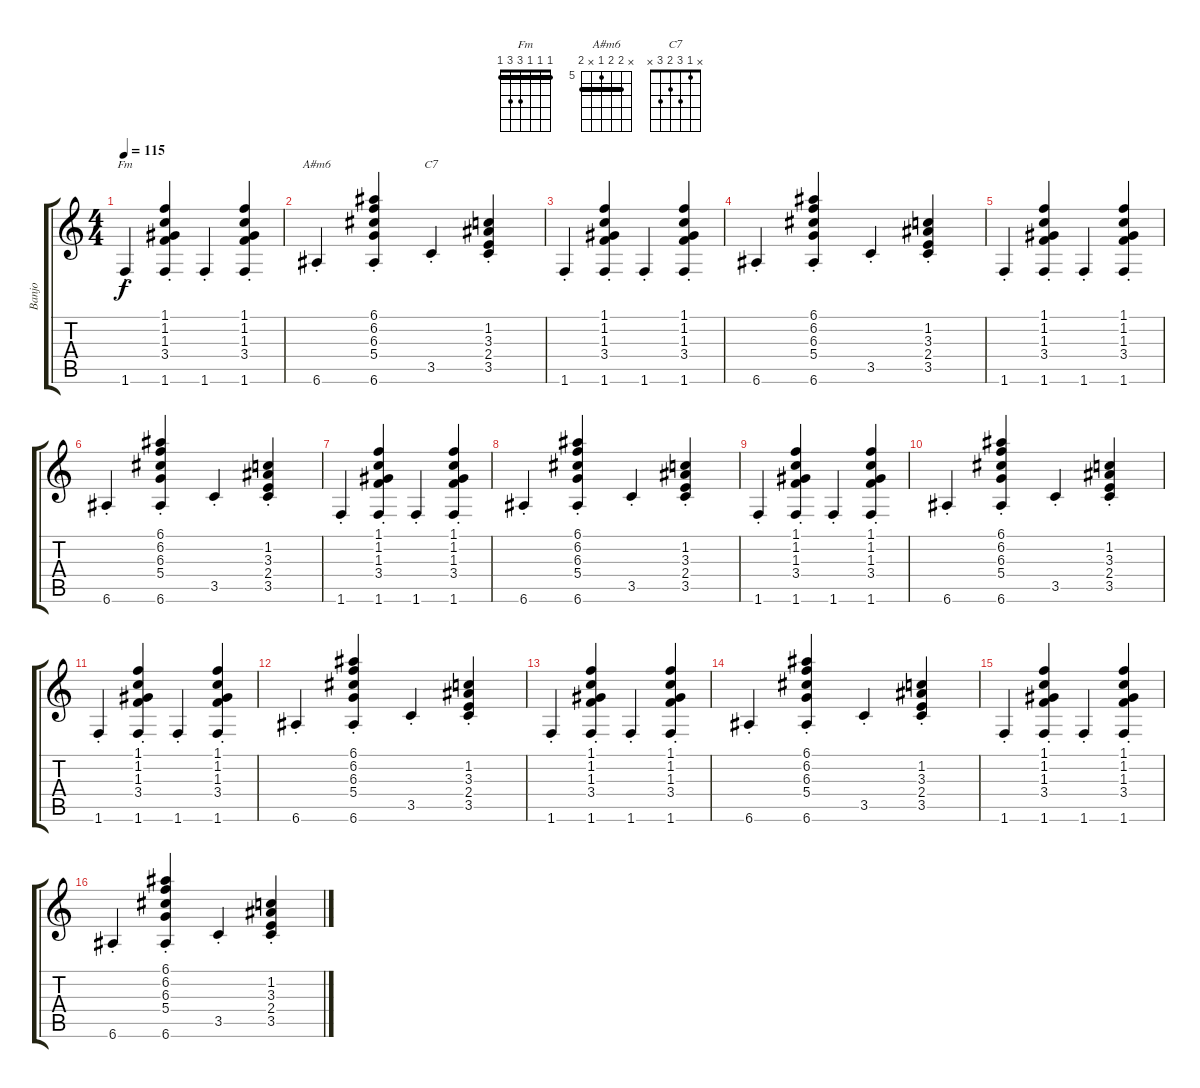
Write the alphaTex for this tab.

\track ("Banjo" "Banjo") {instrument banjo}
\staff {score tabs}
\tuning (E4 B3 G3 D3 A2 E2) {hide}
\displaytranspose 12
\chord ("Fm" 1 1 1 3 3 1) {barre 1}
\chord ("A#m6" x 6 6 5 x 6) {firstfret 5 barre 6}
\chord ("C7" x 1 3 2 3 x)
\ts (4 4)
\tempo 115
\clef g2
\ks c
1.6{st}.4{ch "Fm" dy f} (1.1{st} 1.2{st} 1.3{st} 3.4{st} 1.6{st}).4 1.6{st}.4 (1.1{st} 1.2{st} 1.3{st} 3.4{st} 1.6{st}).4 |
6.6{st}.4{ch "A#m6"} (6.1{st} 6.2{st} 6.3{st} 5.4{st} 6.6{st}).4 3.5{st}.4{ch "C7"} (1.2{st} 3.3{st} 2.4{st} 3.5{st}).4 |
1.6{st}.4 (1.1{st} 1.2{st} 1.3{st} 3.4{st} 1.6{st}).4 1.6{st}.4 (1.1{st} 1.2{st} 1.3{st} 3.4{st} 1.6{st}).4 |
6.6{st}.4 (6.1{st} 6.2{st} 6.3{st} 5.4{st} 6.6{st}).4 3.5{st}.4 (1.2{st} 3.3{st} 2.4{st} 3.5{st}).4 |
1.6{st}.4 (1.1{st} 1.2{st} 1.3{st} 3.4{st} 1.6{st}).4 1.6{st}.4 (1.1{st} 1.2{st} 1.3{st} 3.4{st} 1.6{st}).4 |
6.6{st}.4 (6.1{st} 6.2{st} 6.3{st} 5.4{st} 6.6{st}).4 3.5{st}.4 (1.2{st} 3.3{st} 2.4{st} 3.5{st}).4 |
1.6{st}.4 (1.1{st} 1.2{st} 1.3{st} 3.4{st} 1.6{st}).4 1.6{st}.4 (1.1{st} 1.2{st} 1.3{st} 3.4{st} 1.6{st}).4 |
6.6{st}.4 (6.1{st} 6.2{st} 6.3{st} 5.4{st} 6.6{st}).4 3.5{st}.4 (1.2{st} 3.3{st} 2.4{st} 3.5{st}).4 |
1.6{st}.4 (1.1{st} 1.2{st} 1.3{st} 3.4{st} 1.6{st}).4 1.6{st}.4 (1.1{st} 1.2{st} 1.3{st} 3.4{st} 1.6{st}).4 |
6.6{st}.4 (6.1{st} 6.2{st} 6.3{st} 5.4{st} 6.6{st}).4 3.5{st}.4 (1.2{st} 3.3{st} 2.4{st} 3.5{st}).4 |
1.6{st}.4 (1.1{st} 1.2{st} 1.3{st} 3.4{st} 1.6{st}).4 1.6{st}.4 (1.1{st} 1.2{st} 1.3{st} 3.4{st} 1.6{st}).4 |
6.6{st}.4 (6.1{st} 6.2{st} 6.3{st} 5.4{st} 6.6{st}).4 3.5{st}.4 (1.2{st} 3.3{st} 2.4{st} 3.5{st}).4 |
1.6{st}.4 (1.1{st} 1.2{st} 1.3{st} 3.4{st} 1.6{st}).4 1.6{st}.4 (1.1{st} 1.2{st} 1.3{st} 3.4{st} 1.6{st}).4 |
6.6{st}.4 (6.1{st} 6.2{st} 6.3{st} 5.4{st} 6.6{st}).4 3.5{st}.4 (1.2{st} 3.3{st} 2.4{st} 3.5{st}).4 |
1.6{st}.4 (1.1{st} 1.2{st} 1.3{st} 3.4{st} 1.6{st}).4 1.6{st}.4 (1.1{st} 1.2{st} 1.3{st} 3.4{st} 1.6{st}).4 |
6.6{st}.4 (6.1{st} 6.2{st} 6.3{st} 5.4{st} 6.6{st}).4 3.5{st}.4 (1.2{st} 3.3{st} 2.4{st} 3.5{st}).4
